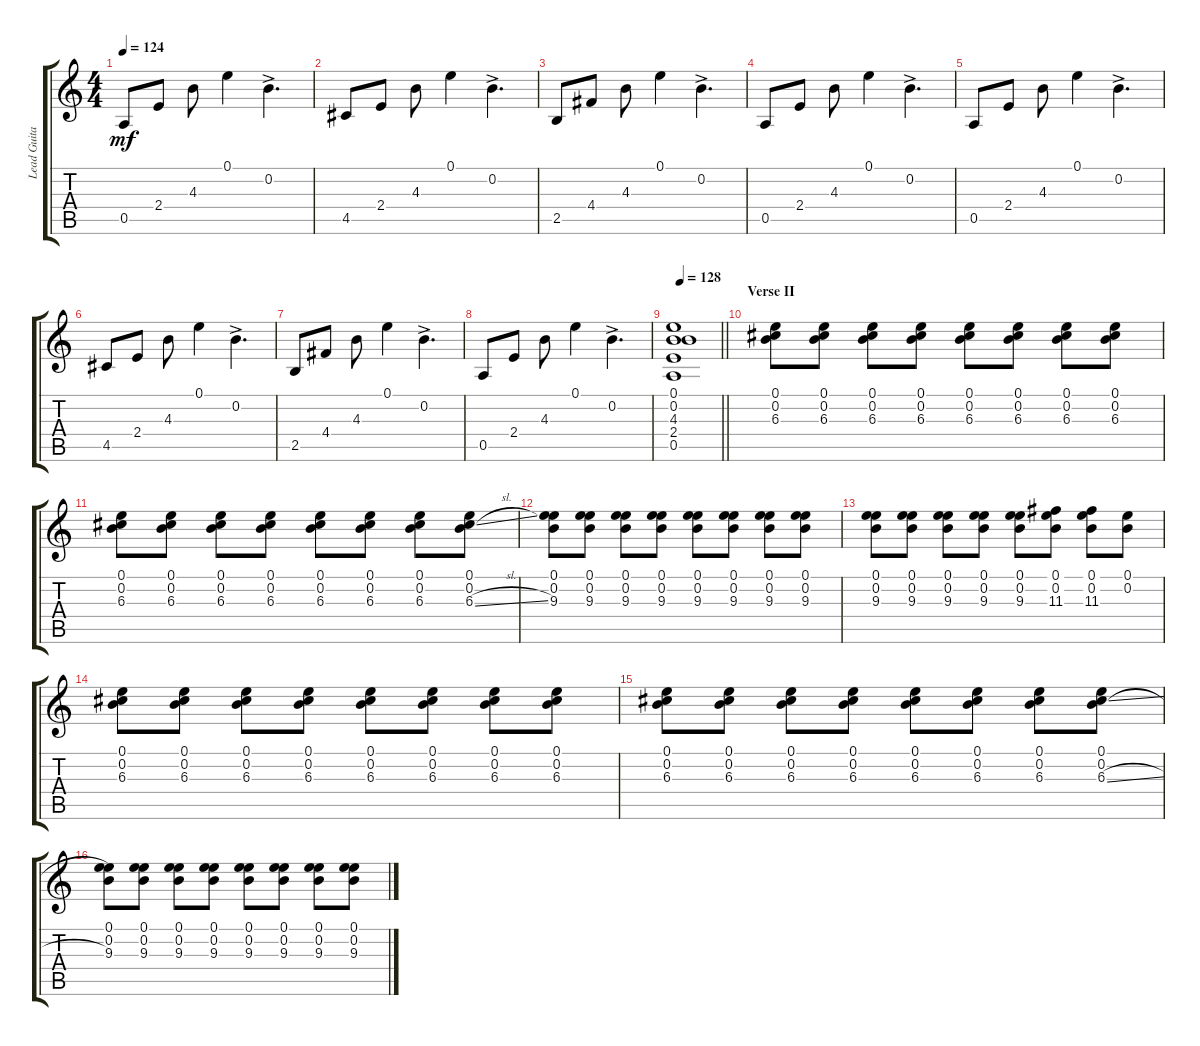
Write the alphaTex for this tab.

\track ("Lead Guitar" "Lead Guita") {instrument distortionguitar}
\staff {score tabs}
\tuning (E4 B3 G3 D3 A2 E2) {hide}
\ts (4 4)
\tempo 124
\clef g2
\ks c
0.5.8{dy mf} 2.4.8 4.3.8 0.1.4 0.2{ac}.4{d} |
4.5.8 2.4.8 4.3.8 0.1.4 0.2{ac}.4{d} |
2.5.8 4.4.8 4.3.8 0.1.4 0.2{ac}.4{d} |
0.5.8 2.4.8 4.3.8 0.1.4 0.2{ac}.4{d} |
0.5.8 2.4.8 4.3.8 0.1.4 0.2{ac}.4{d} |
4.5.8 2.4.8 4.3.8 0.1.4 0.2{ac}.4{d} |
2.5.8 4.4.8 4.3.8 0.1.4 0.2{ac}.4{d} |
0.5.8 2.4.8 4.3.8 0.1.4 0.2{ac}.4{d} |
\tempo 128
\barLineRight lightlight
(0.1 0.2 4.3 2.4 0.5).1 |
\section ("" "Verse II")
(0.1 0.2 6.3).8 (0.1 0.2 6.3).8 (0.1 0.2 6.3).8 (0.1 0.2 6.3).8 (0.1 0.2 6.3).8 (0.1 0.2 6.3).8 (0.1 0.2 6.3).8 (0.1 0.2 6.3).8 |
(0.1 0.2 6.3).8 (0.1 0.2 6.3).8 (0.1 0.2 6.3).8 (0.1 0.2 6.3).8 (0.1 0.2 6.3).8 (0.1 0.2 6.3).8 (0.1 0.2 6.3).8 (0.1 0.2 6.3{sl}).8 |
(0.1 0.2 9.3).8 (0.1 0.2 9.3).8 (0.1 0.2 9.3).8 (0.1 0.2 9.3).8 (0.1 0.2 9.3).8 (0.1 0.2 9.3).8 (0.1 0.2 9.3).8 (0.1 0.2 9.3).8 |
(0.1 0.2 9.3).8 (0.1 0.2 9.3).8 (0.1 0.2 9.3).8 (0.1 0.2 9.3).8 (0.1 0.2 9.3).8 (0.1 0.2 11.3).8 (0.1 0.2 11.3).8 (0.1 0.2).8 |
(0.1 0.2 6.3).8 (0.1 0.2 6.3).8 (0.1 0.2 6.3).8 (0.1 0.2 6.3).8 (0.1 0.2 6.3).8 (0.1 0.2 6.3).8 (0.1 0.2 6.3).8 (0.1 0.2 6.3).8 |
(0.1 0.2 6.3).8 (0.1 0.2 6.3).8 (0.1 0.2 6.3).8 (0.1 0.2 6.3).8 (0.1 0.2 6.3).8 (0.1 0.2 6.3).8 (0.1 0.2 6.3).8 (0.1 0.2 6.3{sl}).8 |
(0.1 0.2 9.3).8 (0.1 0.2 9.3).8 (0.1 0.2 9.3).8 (0.1 0.2 9.3).8 (0.1 0.2 9.3).8 (0.1 0.2 9.3).8 (0.1 0.2 9.3).8 (0.1 0.2 9.3).8
